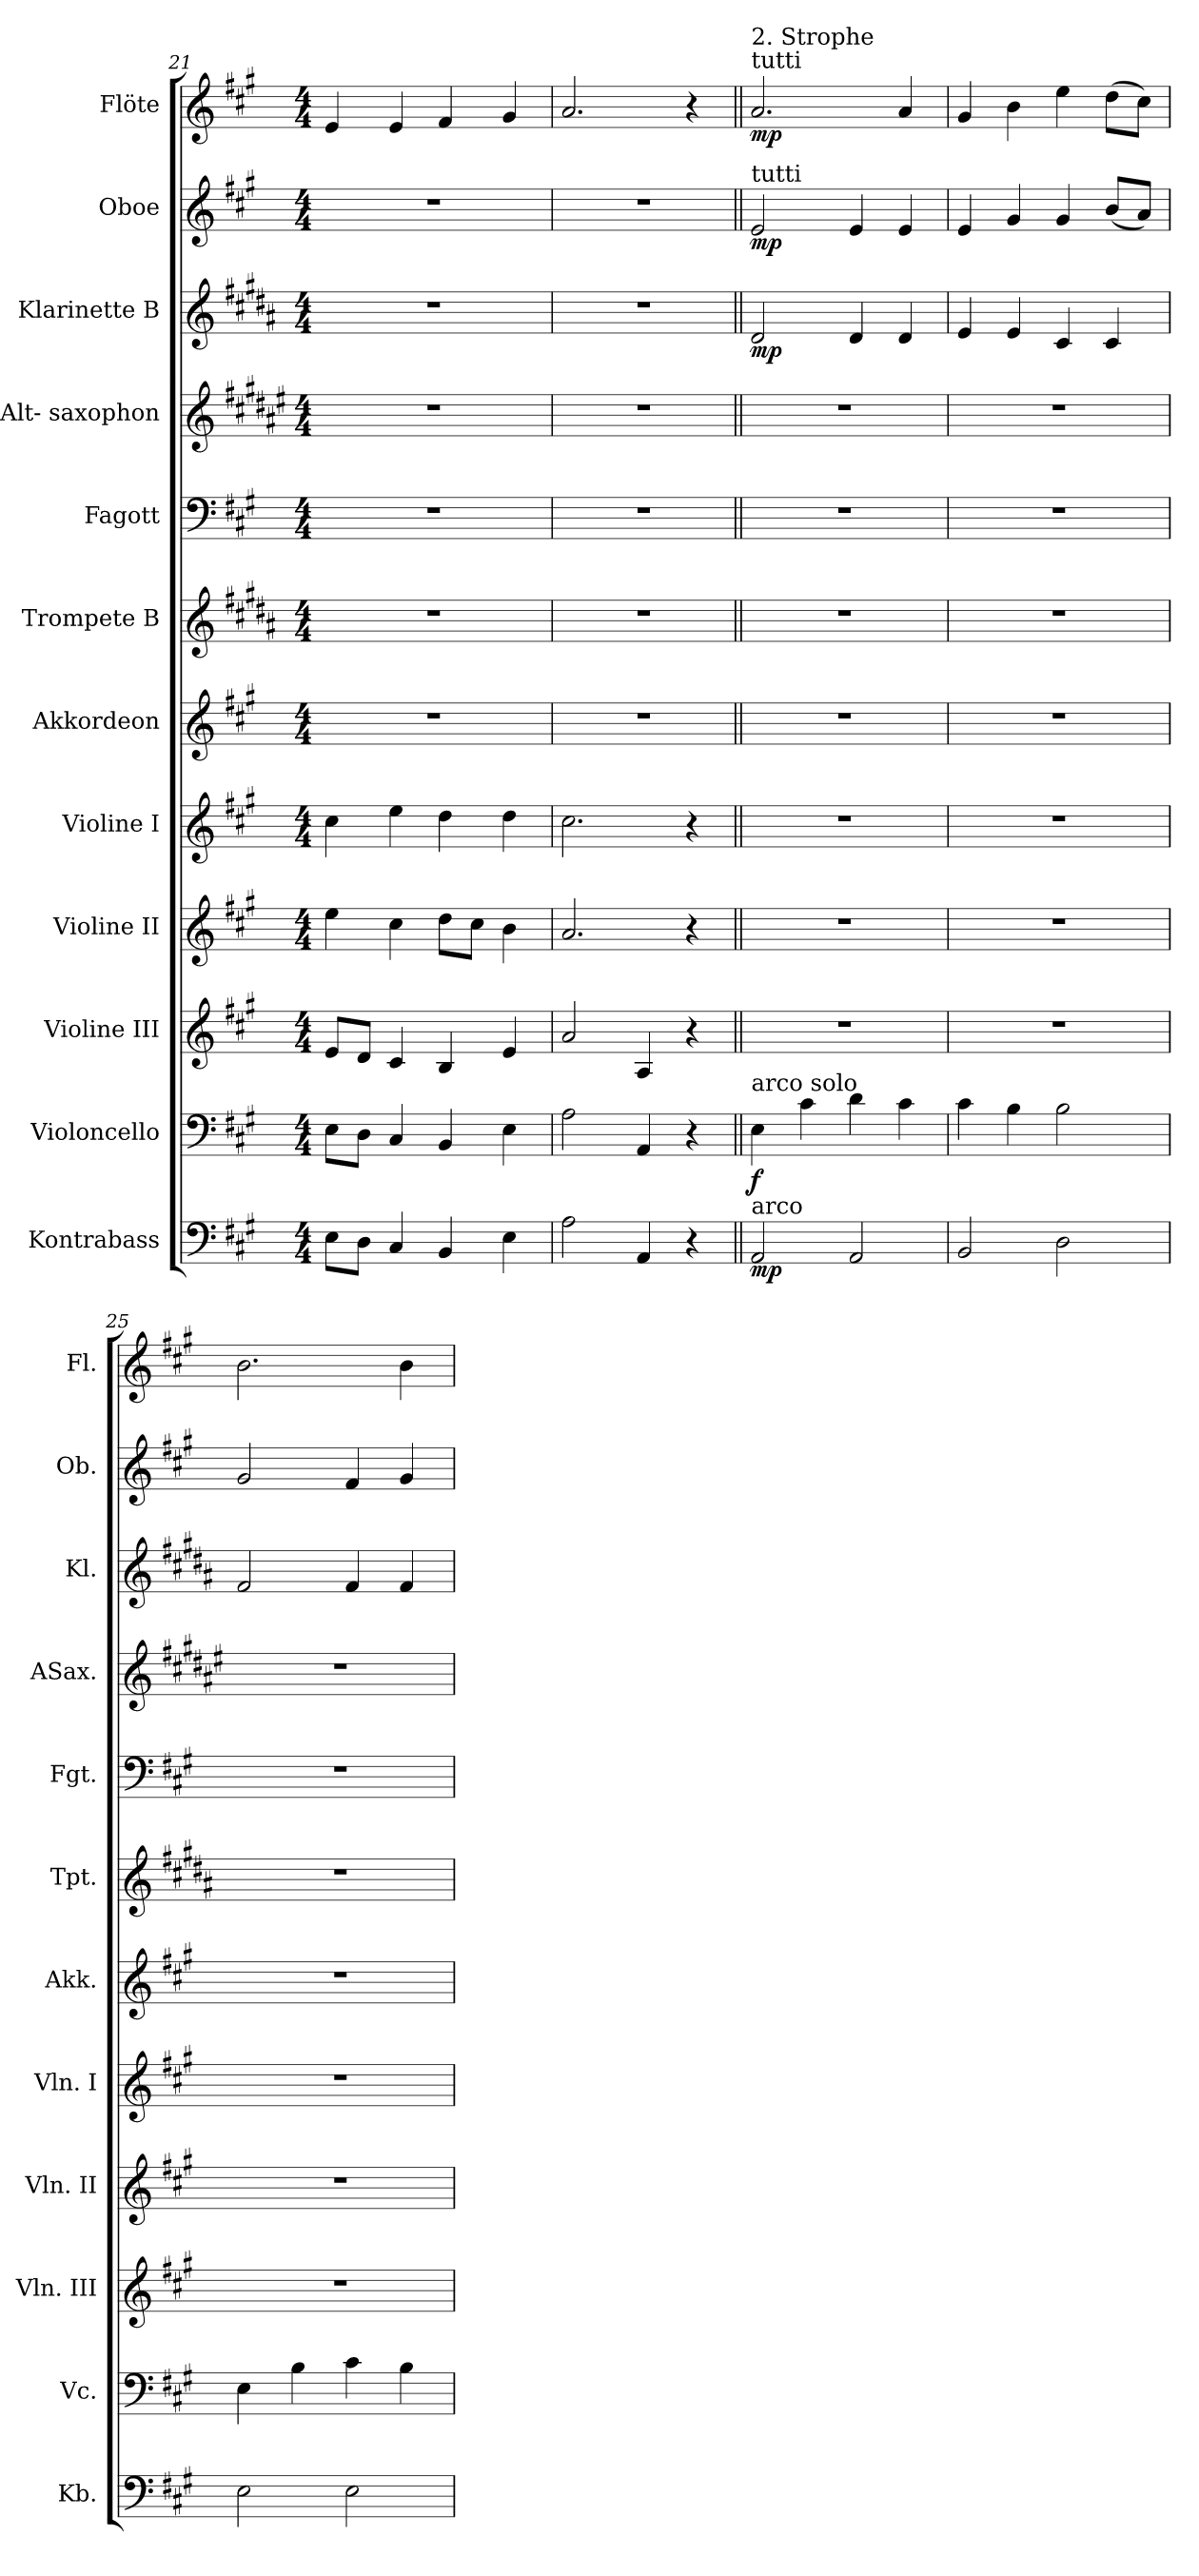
**kern	**dynam	**kern	**dynam	**kern	**kern	**kern	**kern	**kern	**kern	**kern	**kern	**dynam	**kern	**dynam	**kern	**dynam
*part12	*part12	*part11	*part11	*part10	*part9	*part8	*part7	*part6	*part5	*part4	*part3	*part3	*part2	*part2	*part1	*part1
*staff12	*staff12	*staff11	*staff11	*staff10	*staff9	*staff8	*staff7	*staff6	*staff5	*staff4	*staff3	*staff3	*staff2	*staff2	*staff1	*staff1
*I"Kontrabass	*	*I"Violoncello	*	*I"Violine III	*I"Violine II	*I"Violine I	*I"Akkordeon	*I"Trompete B	*I"Fagott	*I"Alt- saxophon	*I"Klarinette B	*	*I"Oboe	*	*I"Flöte	*
*I'Kb.	*	*I'Vc.	*	*I'Vln. III	*I'Vln. II	*I'Vln. I	*I'Akk.	*I'Tpt.	*I'Fgt.	*I'ASax.	*I'Kl.	*	*I'Ob.	*	*I'Fl.	*
*clefF4	*	*clefF4	*	*clefG2	*clefG2	*clefG2	*clefG2	*clefG2	*clefF4	*clefG2	*clefG2	*	*clefG2	*	*clefG2	*
*ITrd7c12	*	*	*	*	*	*	*	*ITrd1c2	*	*ITrd5c9	*ITrd1c2	*	*	*	*	*
*k[f#c#g#]	*	*k[f#c#g#]	*	*k[f#c#g#]	*k[f#c#g#]	*k[f#c#g#]	*k[f#c#g#]	*k[f#c#g#]	*k[f#c#g#]	*k[f#c#g#]	*k[f#c#g#]	*	*k[f#c#g#]	*	*k[f#c#g#]	*
*A:	*	*A:	*	*A:	*A:	*A:	*A:	*A:	*A:	*A:	*A:	*	*A:	*	*A:	*
*M4/4	*	*M4/4	*	*M4/4	*M4/4	*M4/4	*M4/4	*M4/4	*M4/4	*M4/4	*M4/4	*	*M4/4	*	*M4/4	*
=21	=21	=21	=21	=21	=21	=21	=21	=21	=21	=21	=21	=21	=21	=21	=21	=21
8EEi\L	.	8Ei\L	.	8ei/L	4eei\	4cc#i\	1r	1r	1r	1r	1r	.	1r	.	4ei/	.
8DDi\J	.	8Di\J	.	8di/J	.	.	.	.	.	.	.	.	.	.	.	.
4CC#i/	.	4C#i/	.	4c#i/	4cc#i\	4eei\	.	.	.	.	.	.	.	.	4ei/	.
4BBBi/	.	4BBi/	.	4Bi/	8ddi\L	4ddi\	.	.	.	.	.	.	.	.	4f#i/	.
.	.	.	.	.	8cc#i\J	.	.	.	.	.	.	.	.	.	.	.
4EEi\	.	4Ei\	.	4ei/	4bi\	4ddi\	.	.	.	.	.	.	.	.	4g#i/	.
=22	=22	=22	=22	=22	=22	=22	=22	=22	=22	=22	=22	=22	=22	=22	=22	=22
2AAi\	.	2Ai\	.	2ai/	2.ai/	2.cc#i\	1r	1r	1r	1r	1r	.	1r	.	2.ai/	.
4AAAi/	.	4AAi/	.	4Ai/	.	.	.	.	.	.	.	.	.	.	.	.
4r	.	4r	.	4r	4r	4r	.	.	.	.	.	.	.	.	4r	.
!!LO:PB:g=z
=23||	=23||	=23||	=23||	=23||	=23||	=23||	=23||	=23||	=23||	=23||	=23||	=23||	=23||	=23||	=23||	=23||
!	!	!	!	!	!	!	!	!	!	!	!	!	!	!	!LO:TX:a:t=tutti	!
!	!	!	!	!	!	!	!	!	!	!	!	!	!	!	!LO:TX:a:t=2. Strophe	!
!	!	!	!	!	!	!	!	!	!	!	!	!	!LO:TX:a:t=tutti	!	!	!
!	!	!LO:TX:a:t=arco solo	!	!	!	!	!	!	!	!	!	!	!	!	!	!
!LO:TX:a:t=arco	!	!	!	!	!	!	!	!	!	!	!	!	!	!	!	!
2AAAi/	mp	4Ei\	f	1r	1r	1r	1r	1r	1r	1r	2c#i/	mp	2ei/	mp	2.ai/	mp
.	.	4c#i\	.	.	.	.	.	.	.	.	.	.	.	.	.	.
2AAAi/	.	4di\	.	.	.	.	.	.	.	.	4c#i/	.	4ei/	.	.	.
.	.	4c#i\	.	.	.	.	.	.	.	.	4c#i/	.	4ei/	.	4ai/	.
=24	=24	=24	=24	=24	=24	=24	=24	=24	=24	=24	=24	=24	=24	=24	=24	=24
2BBBi/	.	4c#i\	.	1r	1r	1r	1r	1r	1r	1r	4di/	.	4ei/	.	4g#i/	.
.	.	4Bi\	.	.	.	.	.	.	.	.	4di/	.	4g#i/	.	4bi\	.
2DDi\	.	2Bi\	.	.	.	.	.	.	.	.	4Bi/	.	4g#i/	.	4eei\	.
.	.	.	.	.	.	.	.	.	.	.	4Bi/	.	(8bi/L	.	(8ddi\L	.
.	.	.	.	.	.	.	.	.	.	.	.	.	8ai/J)	.	8cc#i\J)	.
=25	=25	=25	=25	=25	=25	=25	=25	=25	=25	=25	=25	=25	=25	=25	=25	=25
2EEi\	.	4Ei\	.	1r	1r	1r	1r	1r	1r	1r	2ei/	.	2g#i/	.	2.bi\	.
.	.	4Bi\	.	.	.	.	.	.	.	.	.	.	.	.	.	.
2EEi\	.	4c#i\	.	.	.	.	.	.	.	.	4ei/	.	4f#i/	.	.	.
.	.	4Bi\	.	.	.	.	.	.	.	.	4ei/	.	4g#i/	.	4bi\	.
=	=	=	=	=	=	=	=	=	=	=	=	=	=	=	=	=
*-	*-	*-	*-	*-	*-	*-	*-	*-	*-	*-	*-	*-	*-	*-	*-	*-
